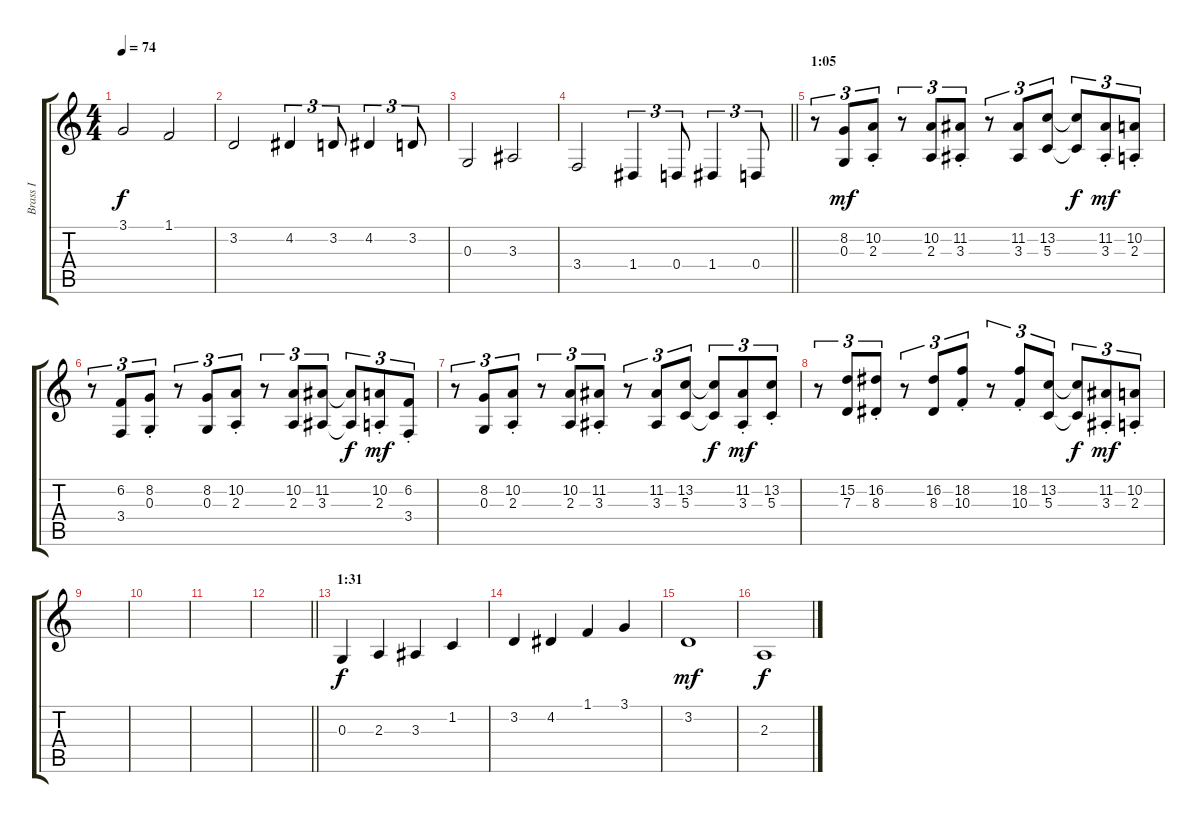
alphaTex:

\track ("Brass I" "Brass I") {instrument frenchhorn}
\staff {score tabs}
\tuning (E4 B3 G3 D3 A2 E2) {hide}
\ts (4 4)
\tempo 74
\clef g2
\ks c
3.1.2{dy f volume 13} 1.1.2 |
3.2.2 4.2.4{tu (3 2) volume 16} 3.2.8{tu (3 2)} 4.2.4{tu (3 2)} 3.2.8{tu (3 2)} |
0.3.2 3.3.2 |
\barLineRight lightlight
3.4.2 1.4.4{tu (3 2)} 0.4.8{tu (3 2)} 1.4.4{tu (3 2)} 0.4.8{tu (3 2)} |
\section ("" "1:05")
r.8{tu (3 2) balance 10} (8.2 0.3).8{tu (3 2) dy mf} (10.2{st} 2.3{st}).8{tu (3 2)} r.8{tu (3 2)} (10.2 2.3).8{tu (3 2)} (11.2{st} 3.3{st}).8{tu (3 2)} r.8{tu (3 2)} (11.2 3.3).8{tu (3 2)} (13.2 5.3).8{tu (3 2)} (13.2{t} 5.3{t}).8{tu (3 2) dy f} (11.2{st} 3.3{st}).8{tu (3 2) dy mf} (10.2{st} 2.3{st}).8{tu (3 2)} |
r.8{tu (3 2)} (6.2 3.4).8{tu (3 2)} (8.2{st} 0.3{st}).8{tu (3 2)} r.8{tu (3 2)} (8.2 0.3).8{tu (3 2)} (10.2{st} 2.3{st}).8{tu (3 2)} r.8{tu (3 2)} (10.2 2.3).8{tu (3 2)} (11.2 3.3).8{tu (3 2)} (11.2{t} 3.3{t}).8{tu (3 2) dy f} (10.2{st} 2.3{st}).8{tu (3 2) dy mf} (6.2{st} 3.4{st}).8{tu (3 2)} |
r.8{tu (3 2)} (8.2 0.3).8{tu (3 2)} (10.2{st} 2.3{st}).8{tu (3 2)} r.8{tu (3 2)} (10.2 2.3).8{tu (3 2)} (11.2{st} 3.3{st}).8{tu (3 2)} r.8{tu (3 2)} (11.2 3.3).8{tu (3 2)} (13.2 5.3).8{tu (3 2)} (13.2{t} 5.3{t}).8{tu (3 2) dy f} (11.2{st} 3.3{st}).8{tu (3 2) dy mf} (13.2{st} 5.3{st}).8{tu (3 2)} |
r.8{tu (3 2)} (15.2 7.3).8{tu (3 2)} (16.2{st} 8.3{st}).8{tu (3 2)} r.8{tu (3 2)} (16.2 8.3).8{tu (3 2)} (18.2{st} 10.3{st}).8{tu (3 2)} r.8{tu (3 2)} (18.2{st} 10.3{st}).8{tu (3 2)} (13.2 5.3).8{tu (3 2)} (13.2{t} 5.3{t}).8{tu (3 2) dy f} (11.2{st} 3.3{st}).8{tu (3 2) dy mf} (10.2{st} 2.3{st}).8{tu (3 2)} |
|
|
|
\barLineRight lightlight
|
\section ("" "1:31 ")
0.3.4{dy f balance 6} 2.3.4 3.3.4 1.2.4 |
3.2.4 4.2.4 1.1.4 3.1.4 |
3.2.1{dy mf} |
2.3.1{dy f volume 0}
